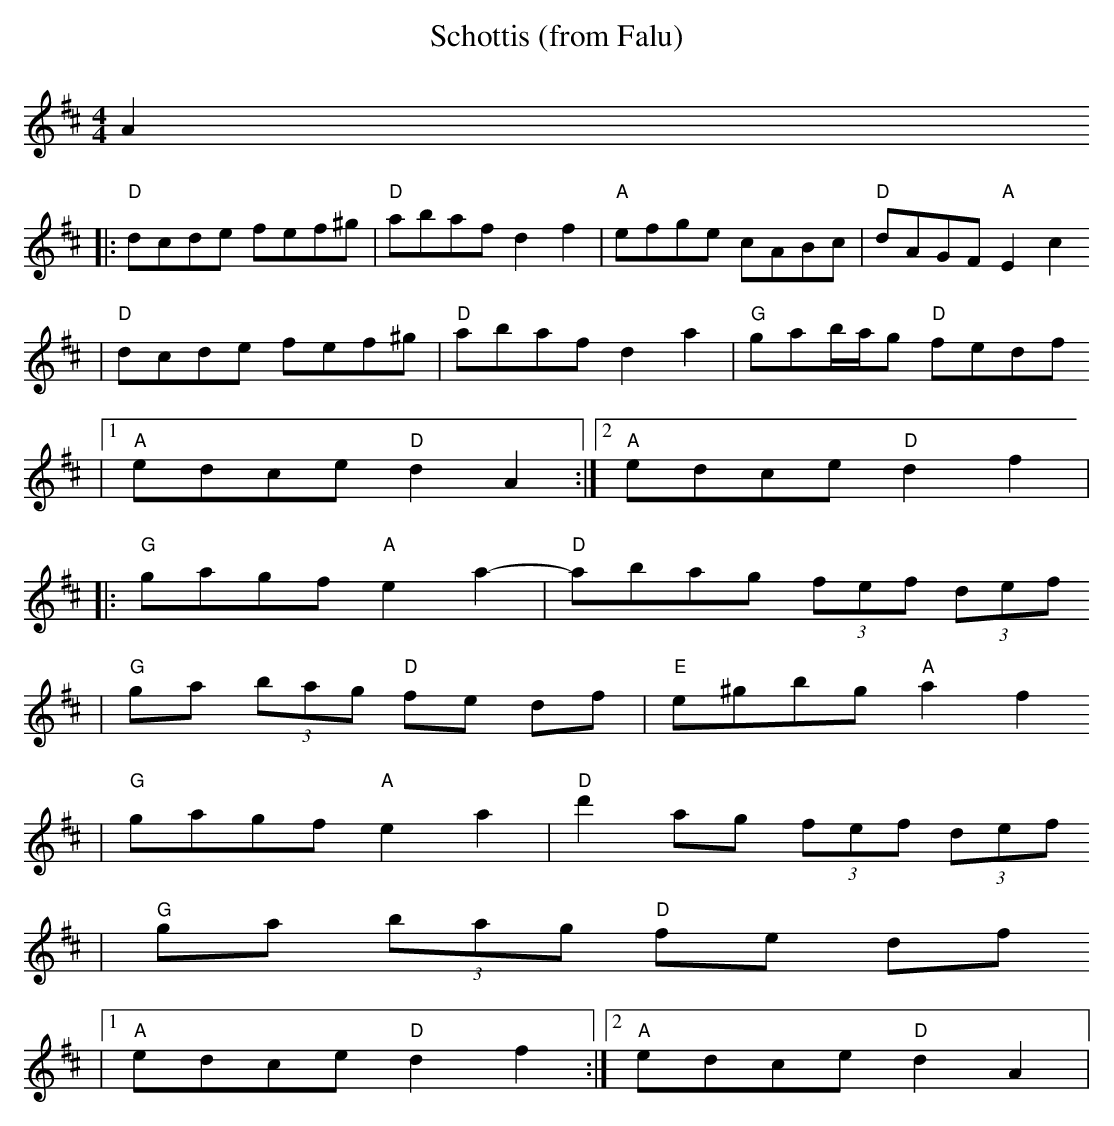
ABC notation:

X:1
T:Schottis (from Falu)
M:4/4
L:1/8
K:D
A2
|: "D"dcde fef^g | "D"abaf d2f2 | "A"efge cABc | "D"dAGF "A"E2 c2
|  "D"dcde fef^g | "D"abaf d2a2 | "G"gab/a/g "D"fedf
|[1 "A"edce "D"d2 A2 :|[2 "A"edce "D"d2 f2 |
|: "G"gagf "A"e2 a2- | "D"abag (3fef (3def
| "G"ga (3bag "D"fe df | "E"e^gbg "A"a2 f2
|  "G"gagf "A"e2 a2 | "D"d'2 ag (3fef (3def
| "G"ga (3bag "D"fe df
|[1 "A"edce "D"d2 f2 :|[2 "A"edce "D"d2 A2 |
